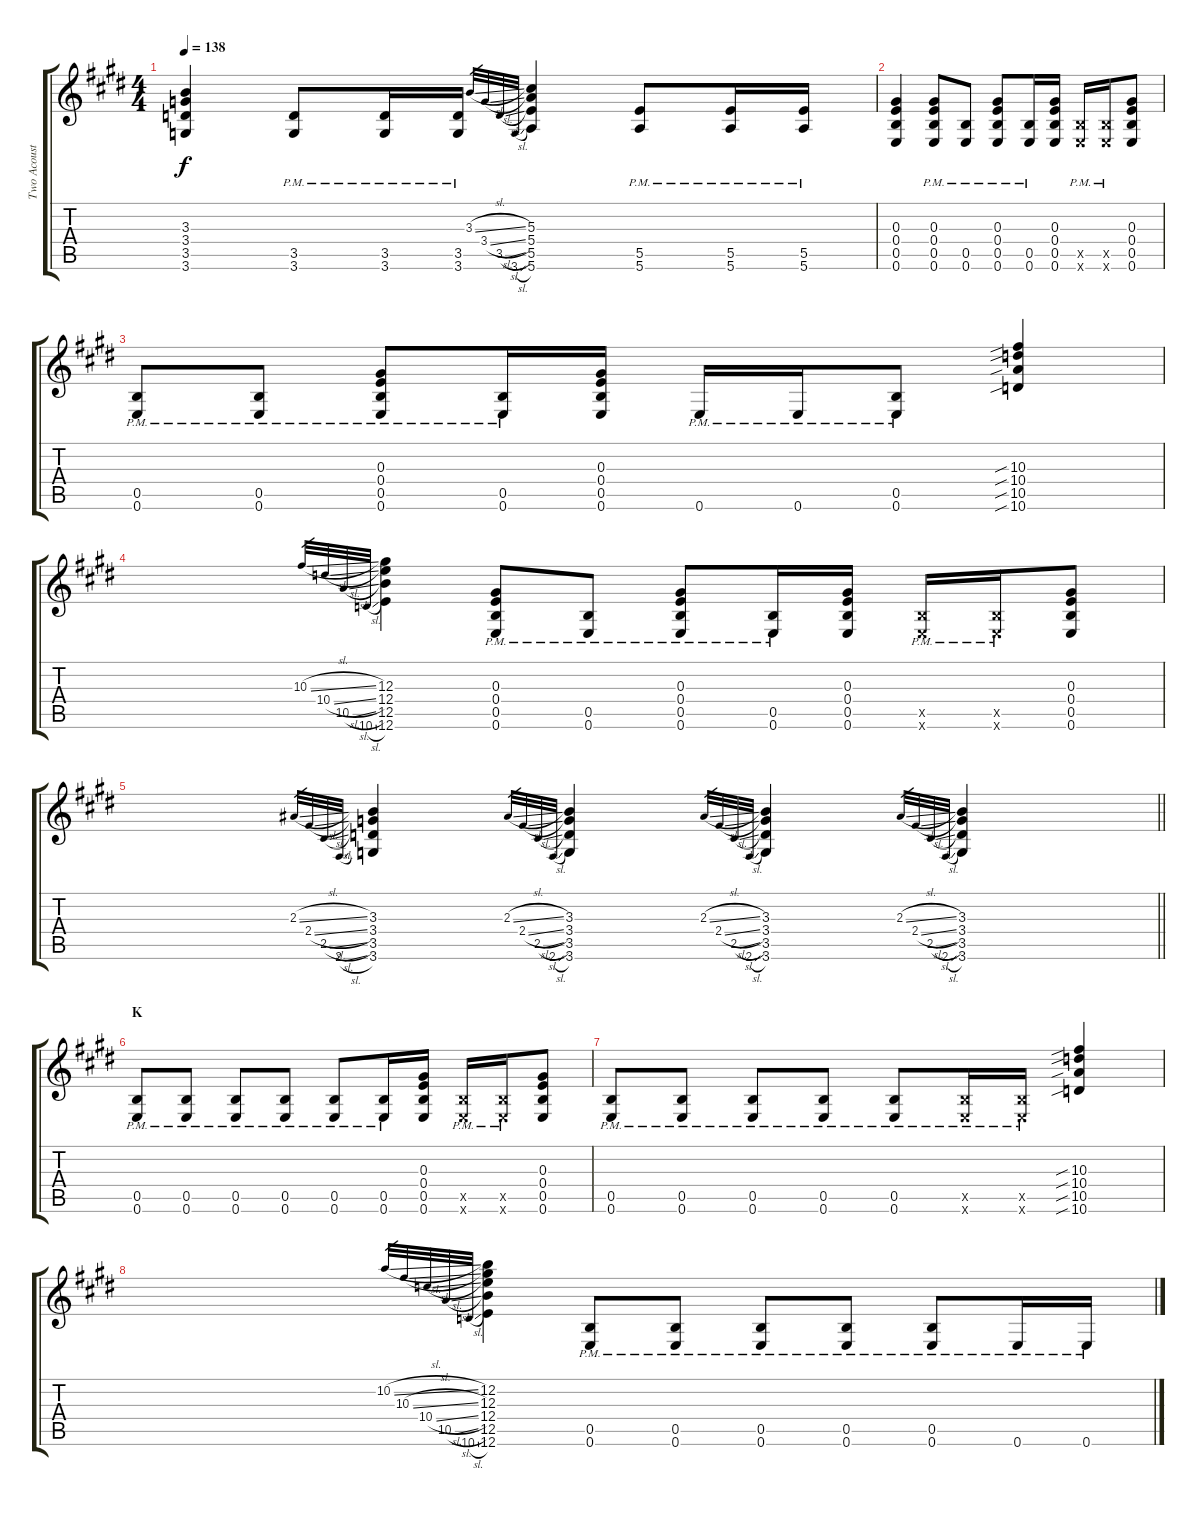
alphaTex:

\track ("Two Acoustics w/ Slide" "Two Acoust") {instrument acousticguitarsteel}
\staff {score tabs}
\tuning (E4 B3 Ab3 E3 B2 E2) {hide}
\ts (4 4)
\tempo 138
\clef g2
\ks e
(3.3 3.4 3.5 3.6).4{dy f} (3.5{pm} 3.6{pm}).8 (3.5{pm} 3.6{pm}).16 (3.5{pm} 3.6{pm}).16 3.3{sl}.32{gr} 3.4{sl}.32{gr} 3.5{sl}.32{gr} 3.6{sl}.32{gr} (5.3 5.4 5.5 5.6).4 (5.5{pm} 5.6{pm}).8 (5.5{pm} 5.6{pm}).16 (5.5{pm} 5.6{pm}).16 |
(0.3 0.4 0.5 0.6).4 (0.3{pm} 0.4{pm} 0.5{pm} 0.6{pm}).8 (0.5{pm} 0.6{pm}).8 (0.3{pm} 0.4{pm} 0.5{pm} 0.6{pm}).8 (0.5{pm} 0.6{pm}).16 (0.3 0.4 0.5 0.6).16 (0.5{pm x} 0.6{pm x}).16 (0.5{pm x} 0.6{pm x}).16 (0.3 0.4 0.5 0.6).8 |
(0.5{pm} 0.6{pm}).8 (0.5{pm} 0.6{pm}).8 (0.3{pm} 0.4{pm} 0.5{pm} 0.6{pm}).8 (0.5{pm} 0.6{pm}).16 (0.3 0.4 0.5 0.6).16 0.6{pm}.16 0.6{pm}.16 (0.5{pm} 0.6{pm}).8 (10.3{sib} 10.4{sib} 10.5{sib} 10.6{sib}).4 |
10.3{sl}.32{gr} 10.4{sl}.32{gr} 10.5{sl}.32{gr} 10.6{sl}.32{gr} (12.3 12.4 12.5 12.6).4 (0.3{pm} 0.4{pm} 0.5{pm} 0.6{pm}).8 (0.5{pm} 0.6{pm}).8 (0.3{pm} 0.4{pm} 0.5{pm} 0.6{pm}).8 (0.5{pm} 0.6{pm}).16 (0.3 0.4 0.5 0.6).16 (0.5{pm x} 0.6{pm x}).16 (0.5{pm x} 0.6{pm x}).16 (0.3 0.4 0.5 0.6).8 |
\barLineRight lightlight
2.3{sl}.32{gr} 2.4{sl}.32{gr} 2.5{sl}.32{gr} 2.6{sl}.32{gr} (3.3 3.4 3.5 3.6).4 2.3{sl}.32{gr} 2.4{sl}.32{gr} 2.5{sl}.32{gr} 2.6{sl}.32{gr} (3.3 3.4 3.5 3.6).4 2.3{sl}.32{gr} 2.4{sl}.32{gr} 2.5{sl}.32{gr} 2.6{sl}.32{gr} (3.3 3.4 3.5 3.6).4 2.3{sl}.32{gr} 2.4{sl}.32{gr} 2.5{sl}.32{gr} 2.6{sl}.32{gr} (3.3 3.4 3.5 3.6).4 |
\section ("" "K")
(0.5{pm} 0.6{pm}).8 (0.5{pm} 0.6{pm}).8 (0.5{pm} 0.6{pm}).8 (0.5{pm} 0.6{pm}).8 (0.5{pm} 0.6{pm}).8 (0.5{pm} 0.6{pm}).16 (0.3 0.4 0.5 0.6).16 (0.5{pm x} 0.6{pm x}).16 (0.5{pm x} 0.6{pm x}).16 (0.3 0.4 0.5 0.6).8 |
(0.5{pm} 0.6{pm}).8 (0.5{pm} 0.6{pm}).8 (0.5{pm} 0.6{pm}).8 (0.5{pm} 0.6{pm}).8 (0.5{pm} 0.6{pm}).8 (0.5{pm x} 0.6{pm x}).16 (0.5{pm x} 0.6{pm x}).16 (10.3{sib} 10.4{sib} 10.5{sib} 10.6{sib}).4 |
10.2{sl}.32{gr} 10.3{sl}.32{gr} 10.4{sl}.32{gr} 10.5{sl}.32{gr} 10.6{sl}.32{gr} (12.2 12.3 12.4 12.5 12.6).4 (0.5{pm} 0.6{pm}).8 (0.5{pm} 0.6{pm}).8 (0.5{pm} 0.6{pm}).8 (0.5{pm} 0.6{pm}).8 (0.5{pm} 0.6{pm}).8 0.6{pm}.16 0.6{pm}.16
